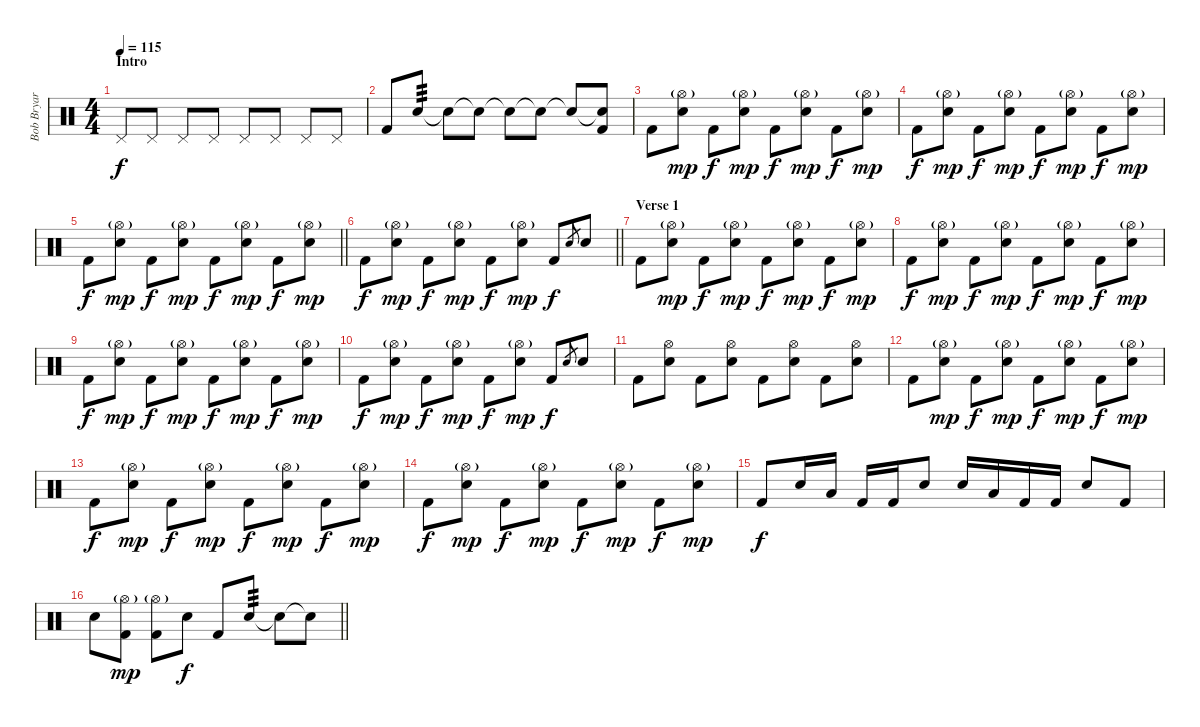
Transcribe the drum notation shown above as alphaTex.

\track ("Bob Bryar" "Bob Bryar") {instrument percussion}
\staff {score}
\articulation defaults
\ts (4 4)
\section ("" "Intro")
\tempo 115
\clef neutral
\ks c "Pedal Hi-Hat (hit)".8{dy f} "Pedal Hi-Hat (hit)".8 "Pedal Hi-Hat (hit)".8 "Pedal Hi-Hat (hit)".8 "Pedal Hi-Hat (hit)".8 "Pedal Hi-Hat (hit)".8 "Pedal Hi-Hat (hit)".8 "Pedal Hi-Hat (hit)".8
|
"Kick (hit) 2".8 "Snare (hit) 2".8{tp 3} "Snare (hit)"{t}.8 "Snare (hit)"{t}.8 "Snare (hit)"{t}.8 "Electric Snare (hit)"{t}.8 "Snare (hit)"{t}.8 ("Snare (hit)"{t} "Kick (hit) 2").8 |
"Kick (hit) 2".8 ("Hi-Hat (open)"{g} "Electric Snare (hit)").8{dy mp} "Kick (hit) 2".8{dy f} ("Hi-Hat (open)"{g} "Electric Snare (hit)").8{dy mp} "Kick (hit) 2".8{dy f} ("Hi-Hat (open)"{g} "Electric Snare (hit)").8{dy mp} "Kick (hit) 2".8{dy f} ("Hi-Hat (open)"{g} "Electric Snare (hit)").8{dy mp} |
"Kick (hit) 2".8{dy f} ("Hi-Hat (open)"{g} "Electric Snare (hit)").8{dy mp} "Kick (hit) 2".8{dy f} ("Hi-Hat (open)"{g} "Electric Snare (hit)").8{dy mp} "Kick (hit) 2".8{dy f} ("Hi-Hat (open)"{g} "Electric Snare (hit)").8{dy mp} "Kick (hit) 2".8{dy f} ("Hi-Hat (open)"{g} "Electric Snare (hit)").8{dy mp} |
\barLineRight lightlight "Kick (hit) 2".8{dy f}
("Hi-Hat (open)"{g} "Electric Snare (hit)").8{dy mp} "Kick (hit) 2".8{dy f} ("Hi-Hat (open)"{g} "Electric Snare (hit)").8{dy mp} "Kick (hit) 2".8{dy f} ("Hi-Hat (open)"{g} "Electric Snare (hit)").8{dy mp} "Kick (hit) 2".8{dy f} ("Hi-Hat (open)"{g} "Electric Snare (hit)").8{dy mp} |
\barLineRight lightlight "Kick (hit) 2".8{dy f}
("Hi-Hat (open)"{g} "Electric Snare (hit)").8{dy mp} "Kick (hit) 2".8{dy f} ("Hi-Hat (open)"{g} "Electric Snare (hit)").8{dy mp} "Kick (hit) 2".8{dy f} ("Hi-Hat (open)"{g} "Electric Snare (hit)").8{dy mp} "Kick (hit) 2".8{dy f} "Electric Snare (hit)".8{gr} "Electric Snare (hit)".8 |
\section ("" "Verse 1")
"Kick (hit) 2".8 ("Hi-Hat (open)"{g} "Electric Snare (hit)").8{dy mp} "Kick (hit) 2".8{dy f} ("Hi-Hat (open)"{g} "Electric Snare (hit)").8{dy mp} "Kick (hit) 2".8{dy f} ("Hi-Hat (open)"{g} "Electric Snare (hit)").8{dy mp} "Kick (hit) 2".8{dy f} ("Hi-Hat (open)"{g} "Electric Snare (hit)").8{dy mp} |
"Kick (hit) 2".8{dy f} ("Hi-Hat (open)"{g} "Electric Snare (hit)").8{dy mp} "Kick (hit) 2".8{dy f} ("Hi-Hat (open)"{g} "Electric Snare (hit)").8{dy mp} "Kick (hit) 2".8{dy f} ("Hi-Hat (open)"{g} "Electric Snare (hit)").8{dy mp} "Kick (hit) 2".8{dy f} ("Hi-Hat (open)"{g} "Electric Snare (hit)").8{dy mp} |
"Kick (hit) 2".8{dy f} ("Hi-Hat (open)"{g} "Electric Snare (hit)").8{dy mp} "Kick (hit) 2".8{dy f} ("Hi-Hat (open)"{g} "Electric Snare (hit)").8{dy mp} "Kick (hit) 2".8{dy f} ("Hi-Hat (open)"{g} "Electric Snare (hit)").8{dy mp} "Kick (hit) 2".8{dy f} ("Hi-Hat (open)"{g} "Electric Snare (hit)").8{dy mp} |
"Kick (hit) 2".8{dy f} ("Hi-Hat (open)"{g} "Electric Snare (hit)").8{dy mp} "Kick (hit) 2".8{dy f} ("Hi-Hat (open)"{g} "Electric Snare (hit)").8{dy mp} "Kick (hit) 2".8{dy f} ("Hi-Hat (open)"{g} "Electric Snare (hit)").8{dy mp} "Kick (hit) 2".8{dy f} "Electric Snare (hit)".8{gr} "Electric Snare (hit)".8 |
"Kick (hit) 2".8 ("Hi-Hat (open)" "Electric Snare (hit)").8 "Kick (hit) 2".8 ("Hi-Hat (open)" "Electric Snare (hit)").8 "Kick (hit) 2".8 ("Hi-Hat (open)" "Electric Snare (hit)").8 "Kick (hit) 2".8 ("Hi-Hat (open)" "Electric Snare (hit)").8 |
"Kick (hit) 2".8 ("Hi-Hat (open)"{g} "Electric Snare (hit)").8{dy mp} "Kick (hit) 2".8{dy f} ("Hi-Hat (open)"{g} "Electric Snare (hit)").8{dy mp} "Kick (hit) 2".8{dy f} ("Hi-Hat (open)"{g} "Electric Snare (hit)").8{dy mp} "Kick (hit) 2".8{dy f} ("Hi-Hat (open)"{g} "Electric Snare (hit)").8{dy mp} |
"Kick (hit) 2".8{dy f} ("Hi-Hat (open)"{g} "Electric Snare (hit)").8{dy mp} "Kick (hit) 2".8{dy f} ("Hi-Hat (open)"{g} "Electric Snare (hit)").8{dy mp} "Kick (hit) 2".8{dy f} ("Hi-Hat (open)"{g} "Electric Snare (hit)").8{dy mp} "Kick (hit) 2".8{dy f} ("Hi-Hat (open)"{g} "Electric Snare (hit)").8{dy mp} |
"Kick (hit) 2".8{dy f} ("Hi-Hat (open)"{g} "Electric Snare (hit)").8{dy mp} "Kick (hit) 2".8{dy f} ("Hi-Hat (open)"{g} "Electric Snare (hit)").8{dy mp} "Kick (hit) 2".8{dy f} ("Hi-Hat (open)"{g} "Electric Snare (hit)").8{dy mp} "Kick (hit) 2".8{dy f} ("Hi-Hat (open)"{g} "Electric Snare (hit)").8{dy mp} |
"Kick (hit) 2".8{dy f} "Electric Snare (hit)".16 "Low Tom (hit)".16 "Kick (hit) 2".16 "Kick (hit) 2".16 "Electric Snare (hit)".8 "Electric Snare (hit)".16 "Low Tom (hit)".16 "Kick (hit) 2".16 "Kick (hit) 2".16 "Electric Snare (hit)".8 "Kick (hit) 2".8 |
\barLineRight lightlight "Electric Snare (hit)".8
("Hi-Hat (open)"{g} "Kick (hit) 2").8{dy mp} ("Hi-Hat (open)"{g} "Kick (hit) 2").8 "Electric Snare (hit)".8{dy f} "Kick (hit) 2".8 "Electric Snare (hit)".8{tp 3} "Snare (hit)"{t}.8 "Snare (hit)"{t}.8
